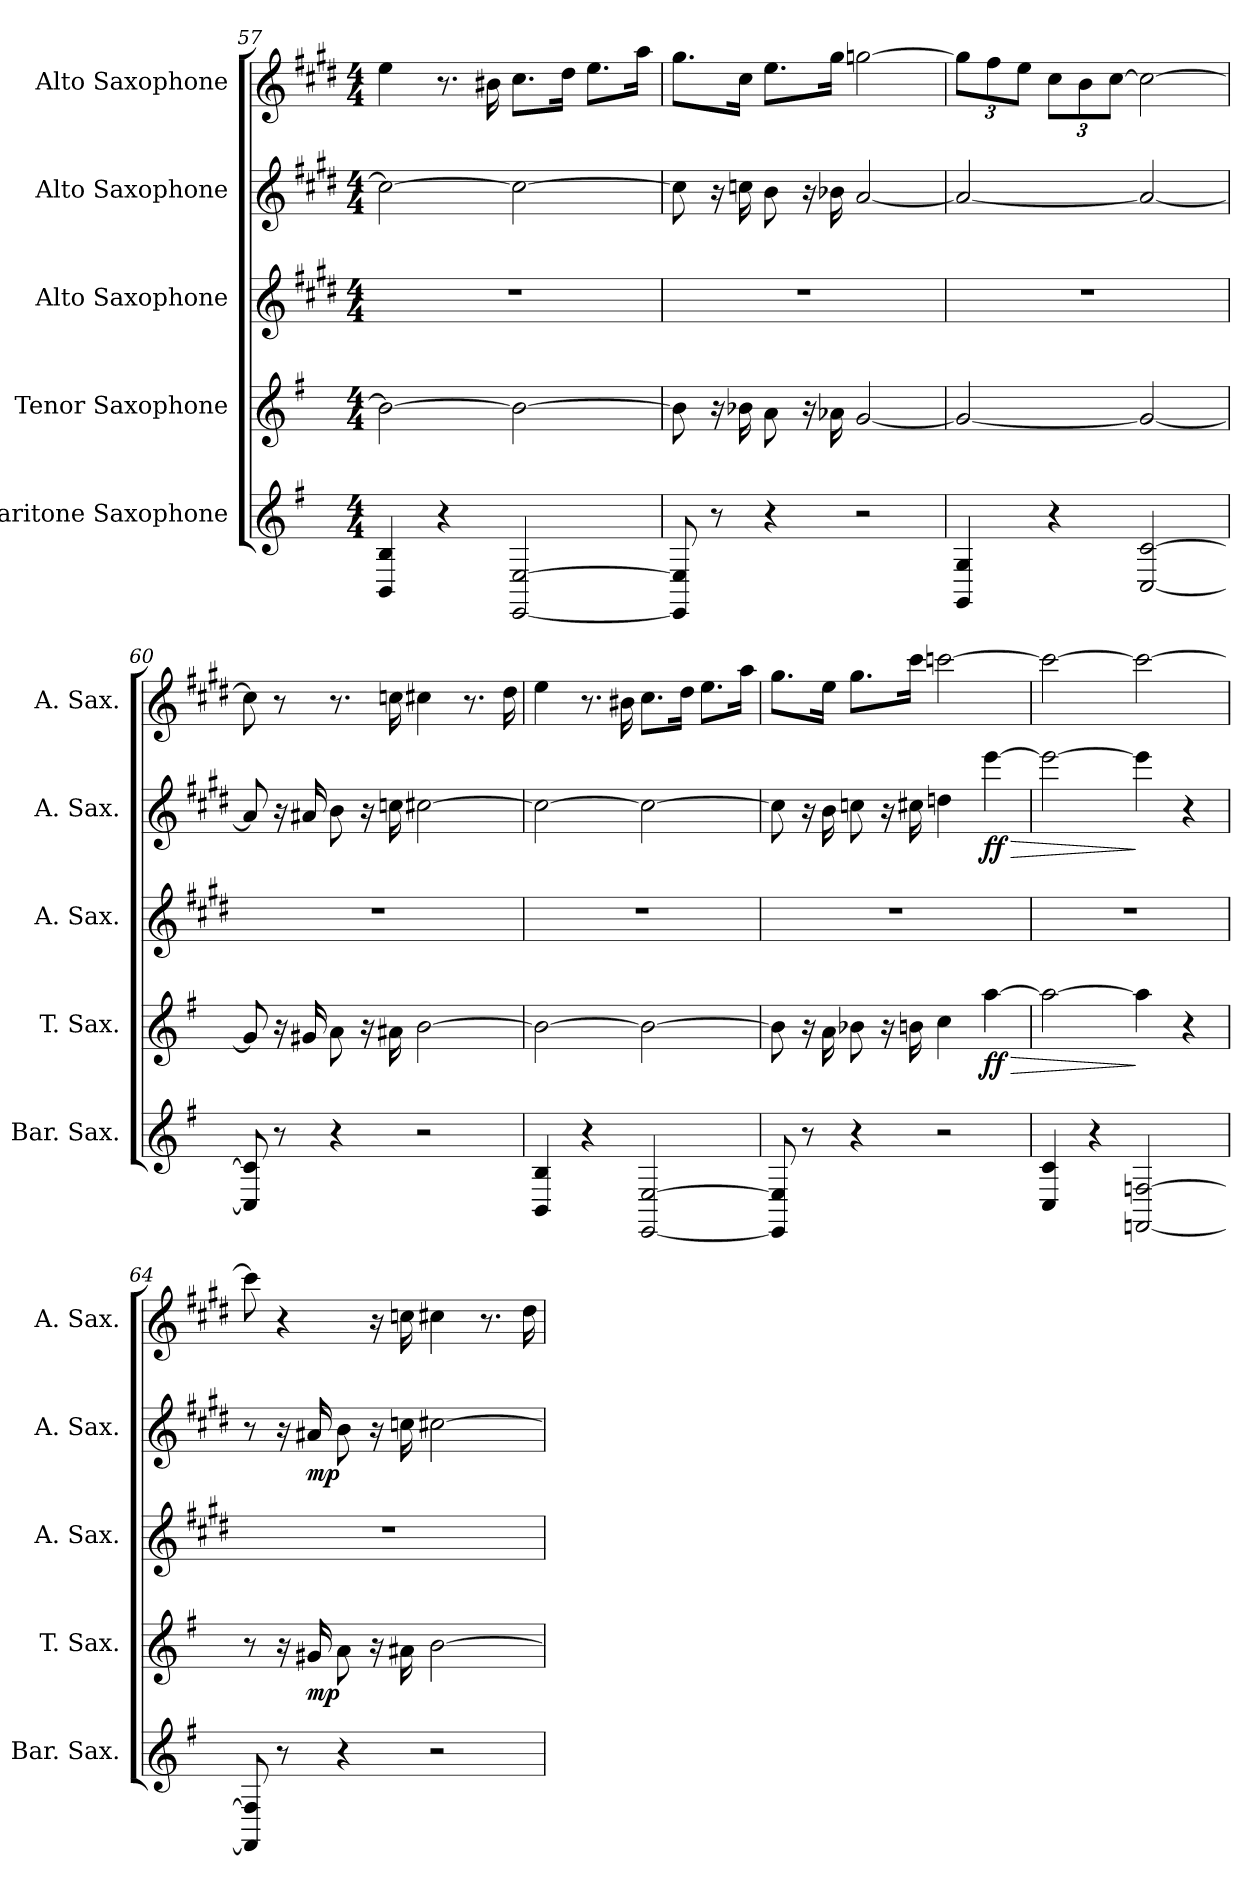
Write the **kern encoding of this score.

**kern	**kern	**dynam	**kern	**kern	**dynam	**kern
*part5	*part4	*part4	*part3	*part2	*part2	*part1
*staff5	*staff4	*staff4	*staff3	*staff2	*staff2	*staff1
*I"Baritone Saxophone	*I"Tenor Saxophone	*	*I"Alto Saxophone	*I"Alto Saxophone	*	*I"Alto Saxophone
*I'Bar. Sax.	*I'T. Sax.	*	*I'A. Sax.	*I'A. Sax.	*	*I'A. Sax.
*clefG2	*clefG2	*	*clefG2	*clefG2	*	*clefG2
*ITrd12c21	*ITrd8c14	*	*ITrd5c9	*ITrd5c9	*	*ITrd5c9
*k[f#]	*k[f#]	*	*k[f#]	*k[f#]	*	*k[f#]
*M4/4	*M4/4	*	*M4/4	*M4/4	*	*M4/4
=57	=57	=57	=57	=57	=57	=57
4BBB/ 4BB/	2B\_	.	1r	2e\_	.	4g\
4r	.	.	.	.	.	8.r
.	.	.	.	.	.	16d#X\
[2EEE/ [2EE/	2B\_	.	.	2e\_	.	8.e\L
.	.	.	.	.	.	16f#\Jk
.	.	.	.	.	.	8.g\L
.	.	.	.	.	.	16cc\Jk
=58	=58	=58	=58	=58	=58	=58
8EEE/] 8EE/]	8B\]	.	1r	8e\]	.	8.b\L
8r	16r	.	.	16r	.	.
.	16B-X\	.	.	16e-X\	.	16e\Jk
4r	8A\	.	.	8d\	.	8.g\L
.	16r	.	.	16r	.	.
.	16A-X\	.	.	16d-X\	.	16b\Jk
2r	[2G/	.	.	[2c/	.	[2b-X\
=59	=59	=59	=59	=59	=59	=59
*	*	*	*	*	*	*Xbrackettup
4GGG/ 4GG/	2G/_	.	1r	2c/_	.	12b-\L]
.	.	.	.	.	.	12a\
.	.	.	.	.	.	12g\J
4r	.	.	.	.	.	12e\L
.	.	.	.	.	.	12d\
.	.	.	.	.	.	[12e\J
[2CC/ [2C/	2G/_	.	.	2c/_	.	2e\_
!!LO:PB:g=z
=60	=60	=60	=60	=60	=60	=60
8CC/] 8C/]	8G/]	.	1r	8c/]	.	8e\]
8r	16r	.	.	16r	.	8r
.	16G#X/	.	.	16c#X/	.	.
4r	8A\	.	.	8d\	.	8.r
.	16r	.	.	16r	.	.
.	16A#X\	.	.	16e-X\	.	16e-X\
2r	[2B\	.	.	[2en\	.	4en\
.	.	.	.	.	.	8.r
.	.	.	.	.	.	16f#\
=61	=61	=61	=61	=61	=61	=61
4BBB/ 4BB/	2B\_	.	1r	2e\_	.	4g\
4r	.	.	.	.	.	8.r
.	.	.	.	.	.	16d#X\
[2EEE/ [2EE/	2B\_	.	.	2e\_	.	8.e\L
.	.	.	.	.	.	16f#\Jk
.	.	.	.	.	.	8.g\L
.	.	.	.	.	.	16cc\Jk
=62	=62	=62	=62	=62	=62	=62
8EEE/] 8EE/]	8B\]	.	1r	8e\]	.	8.b\L
8r	16r	.	.	16r	.	.
.	16A\	.	.	16d\	.	16g\Jk
4r	8B-X\	.	.	8e-X\	.	8.b\L
.	16r	.	.	16r	.	.
.	16Bn\	.	.	16en\	.	16ee\Jk
2r	4c\	.	.	4fn\	.	[2ee-X\
!	!	!LO:HP:b	!	!	!LO:HP:b	!
!	!	!LO:DY:n=1:b	!	!	!LO:DY:n=1:b	!
.	[4a\	> ff	.	[4gg\	> ff	.
!!LO:LB:g=z
=63	=63	=63	=63	=63	=63	=63
4CC/ 4C/	2a\_	.	1r	2gg\_	.	2ee-\_
4r	.	.	.	.	.	.
[2FFFn/ [2FFn/	4a\]	]	.	4gg\]	]	2ee-\_
.	4r	.	.	4r	.	.
=64	=64	=64	=64	=64	=64	=64
8FFF/] 8FF/]	8r	.	1r	8r	.	8ee-\]
8r	16r	.	.	16r	.	4r
!	!	!LO:DY:b	!	!	!LO:DY:b	!
.	16G#X/	mp	.	16c#X/	mp	.
4r	8A\	.	.	8d\	.	.
.	16r	.	.	16r	.	16r
.	16A#X\	.	.	16e-X\	.	16e-X\
2r	[2B\	.	.	[2en\	.	4en\
.	.	.	.	.	.	8.r
.	.	.	.	.	.	16f#\
=	=	=	=	=	=	=
*-	*-	*-	*-	*-	*-	*-
